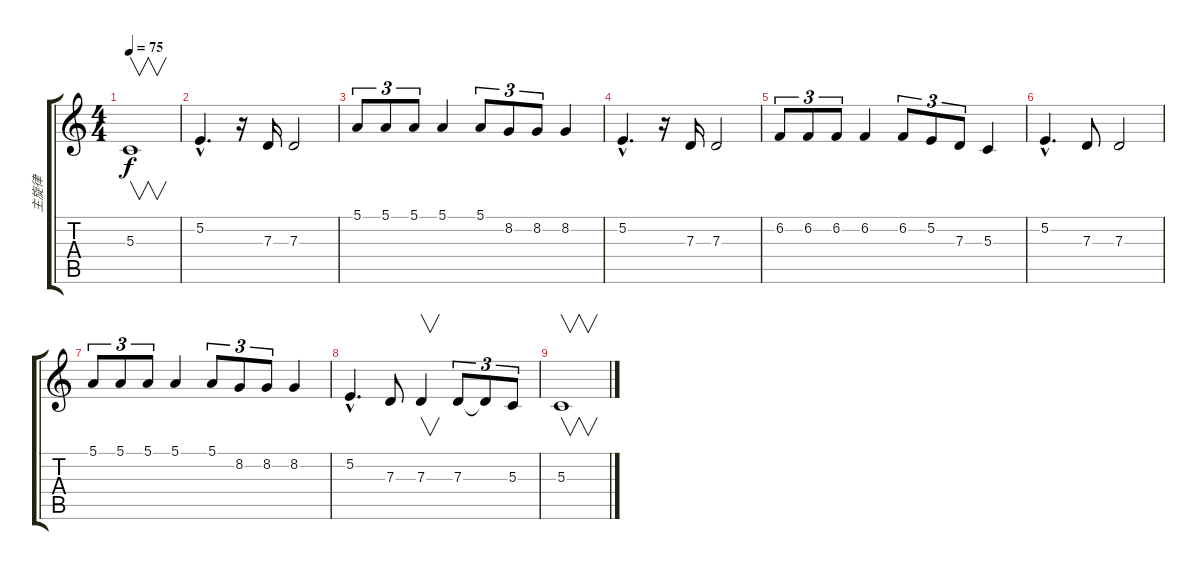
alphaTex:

\track ("主旋律" "主旋律") {instrument flute}
\staff {score tabs}
\tuning (E4 B3 G3 D3 A2 E2) {hide}
\ts (4 4)
\tempo 75
\clef g2
\ks c
5.3.1{v dy f} |
5.2{hac}.4{d} r.16 7.3.16 7.3.2 |
5.1.8{tu (3 2)} 5.1.8{tu (3 2)} 5.1.8{tu (3 2)} 5.1.4 5.1.8{tu (3 2)} 8.2.8{tu (3 2)} 8.2.8{tu (3 2)} 8.2.4 |
5.2{hac}.4{d} r.16 7.3.16 7.3.2 |
6.2.8{tu (3 2)} 6.2.8{tu (3 2)} 6.2.8{tu (3 2)} 6.2.4 6.2.8{tu (3 2)} 5.2.8{tu (3 2)} 7.3.8{tu (3 2)} 5.3.4 |
5.2{hac}.4{d} 7.3.8 7.3.2 |
5.1.8{tu (3 2)} 5.1.8{tu (3 2)} 5.1.8{tu (3 2)} 5.1.4 5.1.8{tu (3 2)} 8.2.8{tu (3 2)} 8.2.8{tu (3 2)} 8.2.4 |
5.2{hac}.4{d} 7.3.8 7.3.4{v} 7.3.8{tu (3 2)} 7.3{t}.8{tu (3 2)} 5.3.8{tu (3 2)} |
5.3.1{v}
